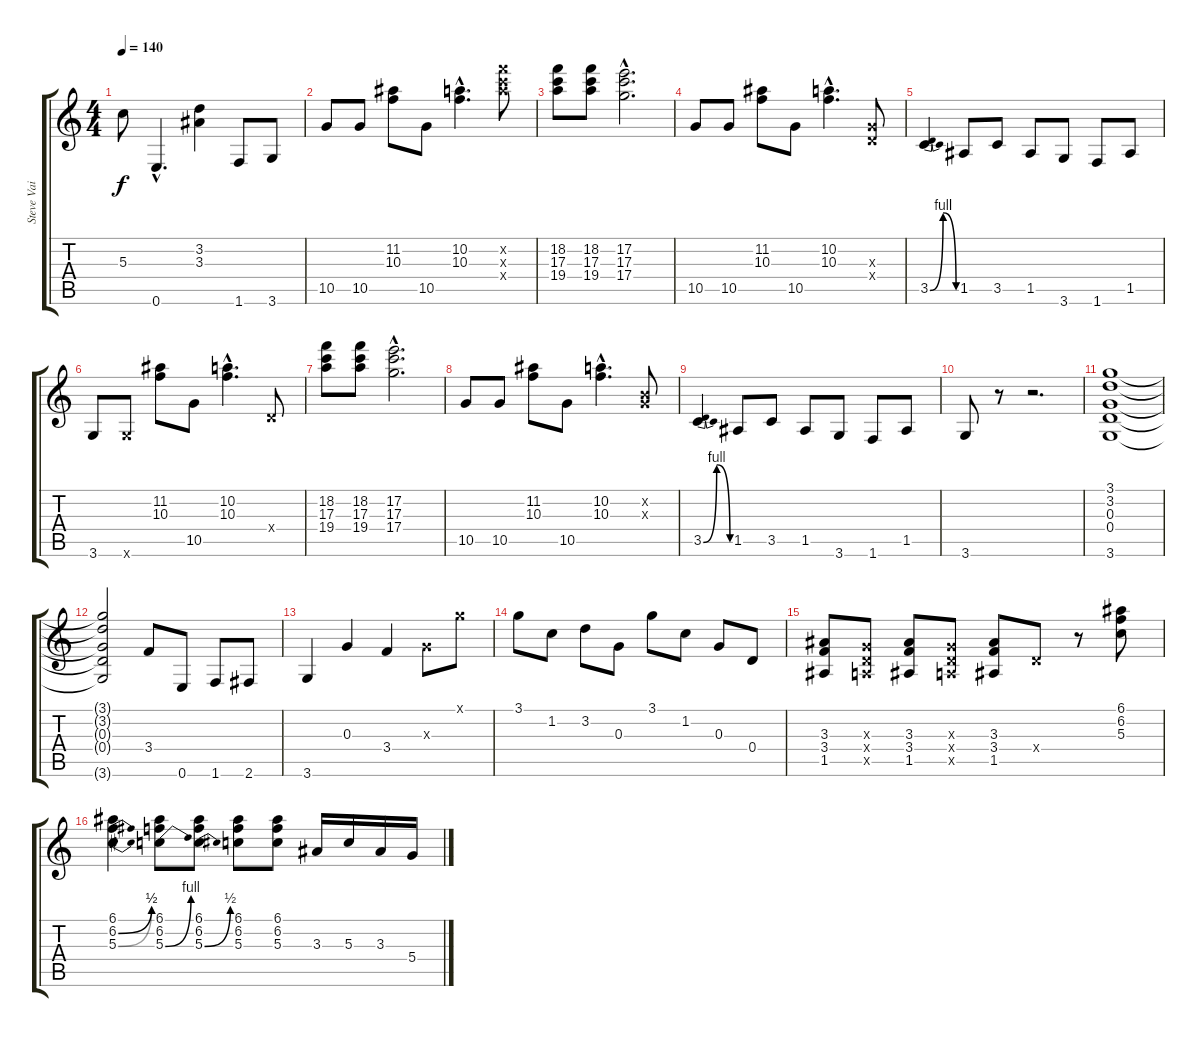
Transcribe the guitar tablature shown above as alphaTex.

\track ("Steve Vai" "Steve Vai") {instrument overdrivenguitar}
\staff {score tabs}
\tuning (E4 B3 G3 D3 A2 E2) {hide}
\ts (4 4)
\tempo 140
\clef g2
\ks c
5.3.8{dy f} 0.6{hac}.4{d} (3.2 3.3).4 1.6.8 3.6.8 |
10.5.8 10.5.8 (11.2 10.3).8 10.5.8 (10.2{hac} 10.3{hac}).4{d} (18.2{x} 17.3{x} 19.4{x}).8 |
(18.2 17.3 19.4).8 (18.2 17.3 19.4).8 (17.2{hac} 17.3{hac} 17.4{hac}).2{d} |
10.5.8 10.5.8 (11.2 10.3).8 10.5.8 (10.2{hac} 10.3{hac}).4{d} (0.3{x} 0.4{x}).8 |
3.5{be (bendrelease 0 0 30 4 30 4 60 0)}.4 1.5.8 3.5.8 1.5.8 3.6.8 1.6.8 1.5.8 |
3.6.8 3.6{x}.8 (11.2 10.3).8 10.5.8 (10.2{hac} 10.3{hac}).4{d} 0.4{x}.8 |
(18.2 17.3 19.4).8 (18.2 17.3 19.4).8 (17.2{hac} 17.3{hac} 17.4{hac}).2{d} |
10.5.8 10.5.8 (11.2 10.3).8 10.5.8 (10.2{hac} 10.3{hac}).4{d} (0.2{x} 0.3{x}).8 |
3.5{be (bendrelease 0 0 30 4 30 4 60 0)}.4 1.5.8 3.5.8 1.5.8 3.6.8 1.6.8 1.5.8 |
3.6.8 r.8 r.2{d} |
(3.1 3.2 0.3 0.4 3.6).1 |
(3.1{t} 3.2{t} 0.3{t} 0.4{t} 3.6{t}).2 3.4.8 0.6.8 1.6.8 2.6.8 |
3.6.4 0.3.4 3.4.4 0.3{x}.8 3.1{x}.8 |
3.1.8 1.2.8 3.2.8 0.3.8 3.1.8 1.2.8 0.3.8 0.4.8 |
(3.3 3.4 1.5).8 (0.3{x} 0.4{x} 0.5{x}).8 (3.3 3.4 1.5).8 (0.3{x} 0.4{x} 0.5{x}).8 (3.3 3.4 1.5).8 0.4{x}.8 r.8 (6.1 6.2 5.3).8 |
(6.1 6.2{be (bend 0 0 60 2)} 5.3{be (bend 0 0 60 2)}).4 (6.1 6.2 5.3{be (bend 0 0 60 4)}).8 (6.1 6.2 5.3{be (bend 0 0 60 2)}).8 (6.1 6.2 5.3).8 (6.1 6.2 5.3).8 3.3.16 5.3.16 3.3.16 5.4.16
